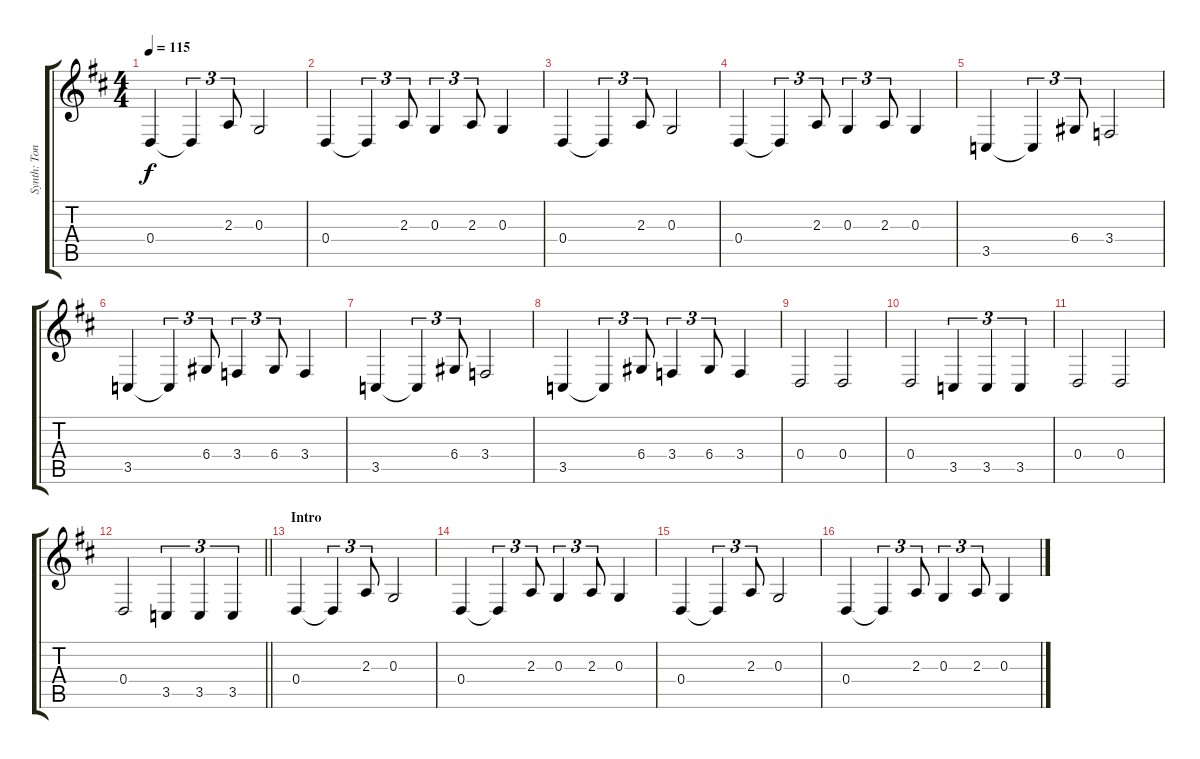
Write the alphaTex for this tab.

\track ("Synth: Tony" "Synth: Ton") {instrument fx8scifi}
\staff {score tabs}
\tuning (E4 B3 G3 D3 A2 E2) {hide}
\ts (4 4)
\tempo 115
\clef g2
\ks d
0.4.4{dy f} 0.4{t}.4{tu (3 2)} 2.3.8{tu (3 2)} 0.3.2 |
0.4.4 0.4{t}.4{tu (3 2)} 2.3.8{tu (3 2)} 0.3.4{tu (3 2)} 2.3.8{tu (3 2)} 0.3.4 |
0.4.4 0.4{t}.4{tu (3 2)} 2.3.8{tu (3 2)} 0.3.2 |
0.4.4 0.4{t}.4{tu (3 2)} 2.3.8{tu (3 2)} 0.3.4{tu (3 2)} 2.3.8{tu (3 2)} 0.3.4 |
3.5.4 3.5{t}.4{tu (3 2)} 6.4.8{tu (3 2)} 3.4.2 |
3.5.4 3.5{t}.4{tu (3 2)} 6.4.8{tu (3 2)} 3.4.4{tu (3 2)} 6.4.8{tu (3 2)} 3.4.4 |
3.5.4 3.5{t}.4{tu (3 2)} 6.4.8{tu (3 2)} 3.4.2 |
3.5.4 3.5{t}.4{tu (3 2)} 6.4.8{tu (3 2)} 3.4.4{tu (3 2)} 6.4.8{tu (3 2)} 3.4.4 |
0.4.2 0.4.2 |
0.4.2 3.5.4{tu (3 2)} 3.5.4{tu (3 2)} 3.5.4{tu (3 2)} |
0.4.2 0.4.2 |
\barLineRight lightlight
0.4.2 3.5.4{tu (3 2)} 3.5.4{tu (3 2)} 3.5.4{tu (3 2)} |
\section ("" "Intro")
0.4.4 0.4{t}.4{tu (3 2)} 2.3.8{tu (3 2)} 0.3.2 |
0.4.4 0.4{t}.4{tu (3 2)} 2.3.8{tu (3 2)} 0.3.4{tu (3 2)} 2.3.8{tu (3 2)} 0.3.4 |
0.4.4 0.4{t}.4{tu (3 2)} 2.3.8{tu (3 2)} 0.3.2 |
0.4.4 0.4{t}.4{tu (3 2)} 2.3.8{tu (3 2)} 0.3.4{tu (3 2)} 2.3.8{tu (3 2)} 0.3.4
